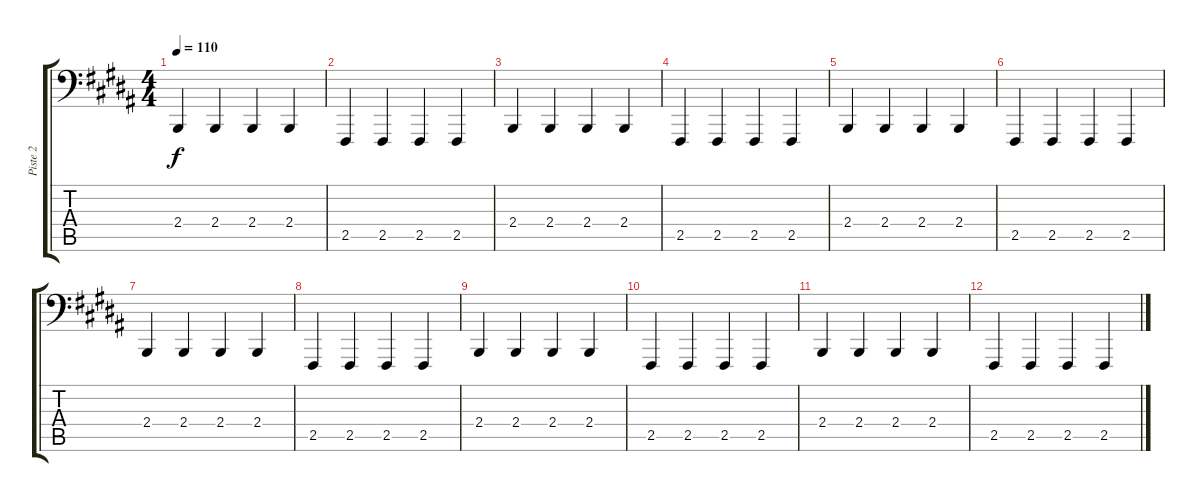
\track ("Piste 2" "Piste 2") {instrument brightacousticpiano}
\staff {score tabs}
\tuning (C3 G2 D2 A1 E1 B0) {hide}
\ts (4 4)
\tempo 110
\clef f4
\ks b
2.4.4{dy f} 2.4.4 2.4.4 2.4.4 |
2.5.4 2.5.4 2.5.4 2.5.4 |
2.4.4 2.4.4 2.4.4 2.4.4 |
2.5.4 2.5.4 2.5.4 2.5.4 |
2.4.4 2.4.4 2.4.4 2.4.4 |
2.5.4 2.5.4 2.5.4 2.5.4 |
2.4.4 2.4.4 2.4.4 2.4.4 |
2.5.4 2.5.4 2.5.4 2.5.4 |
2.4.4 2.4.4 2.4.4 2.4.4 |
2.5.4 2.5.4 2.5.4 2.5.4 |
2.4.4 2.4.4 2.4.4 2.4.4 |
2.5.4 2.5.4 2.5.4 2.5.4
